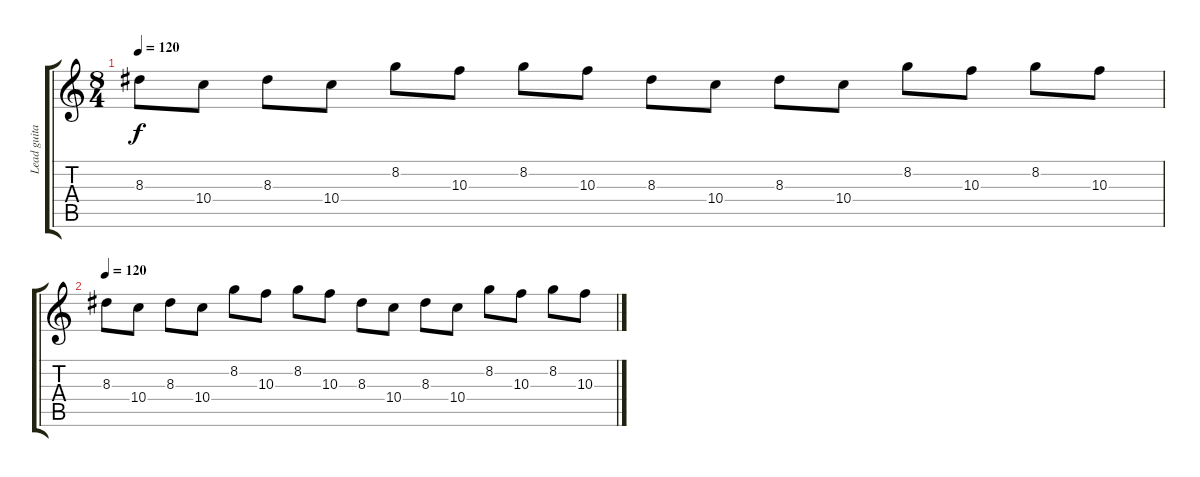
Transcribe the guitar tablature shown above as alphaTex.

\track ("Lead guitar 3" "Lead guita") {instrument distortionguitar}
\staff {score tabs}
\tuning (E4 B3 G3 D3 A2 E2) {hide}
\ts (8 4)
\tempo 120
\clef g2
\ks c
8.3.8{dy f} 10.4.8 8.3.8 10.4.8 8.2.8 10.3.8 8.2.8 10.3.8 8.3.8 10.4.8 8.3.8 10.4.8 8.2.8 10.3.8 8.2.8 10.3.8 |
\tempo 120
8.3.8 10.4.8 8.3.8 10.4.8 8.2.8 10.3.8 8.2.8 10.3.8 8.3.8 10.4.8 8.3.8 10.4.8 8.2.8 10.3.8 8.2.8 10.3.8
